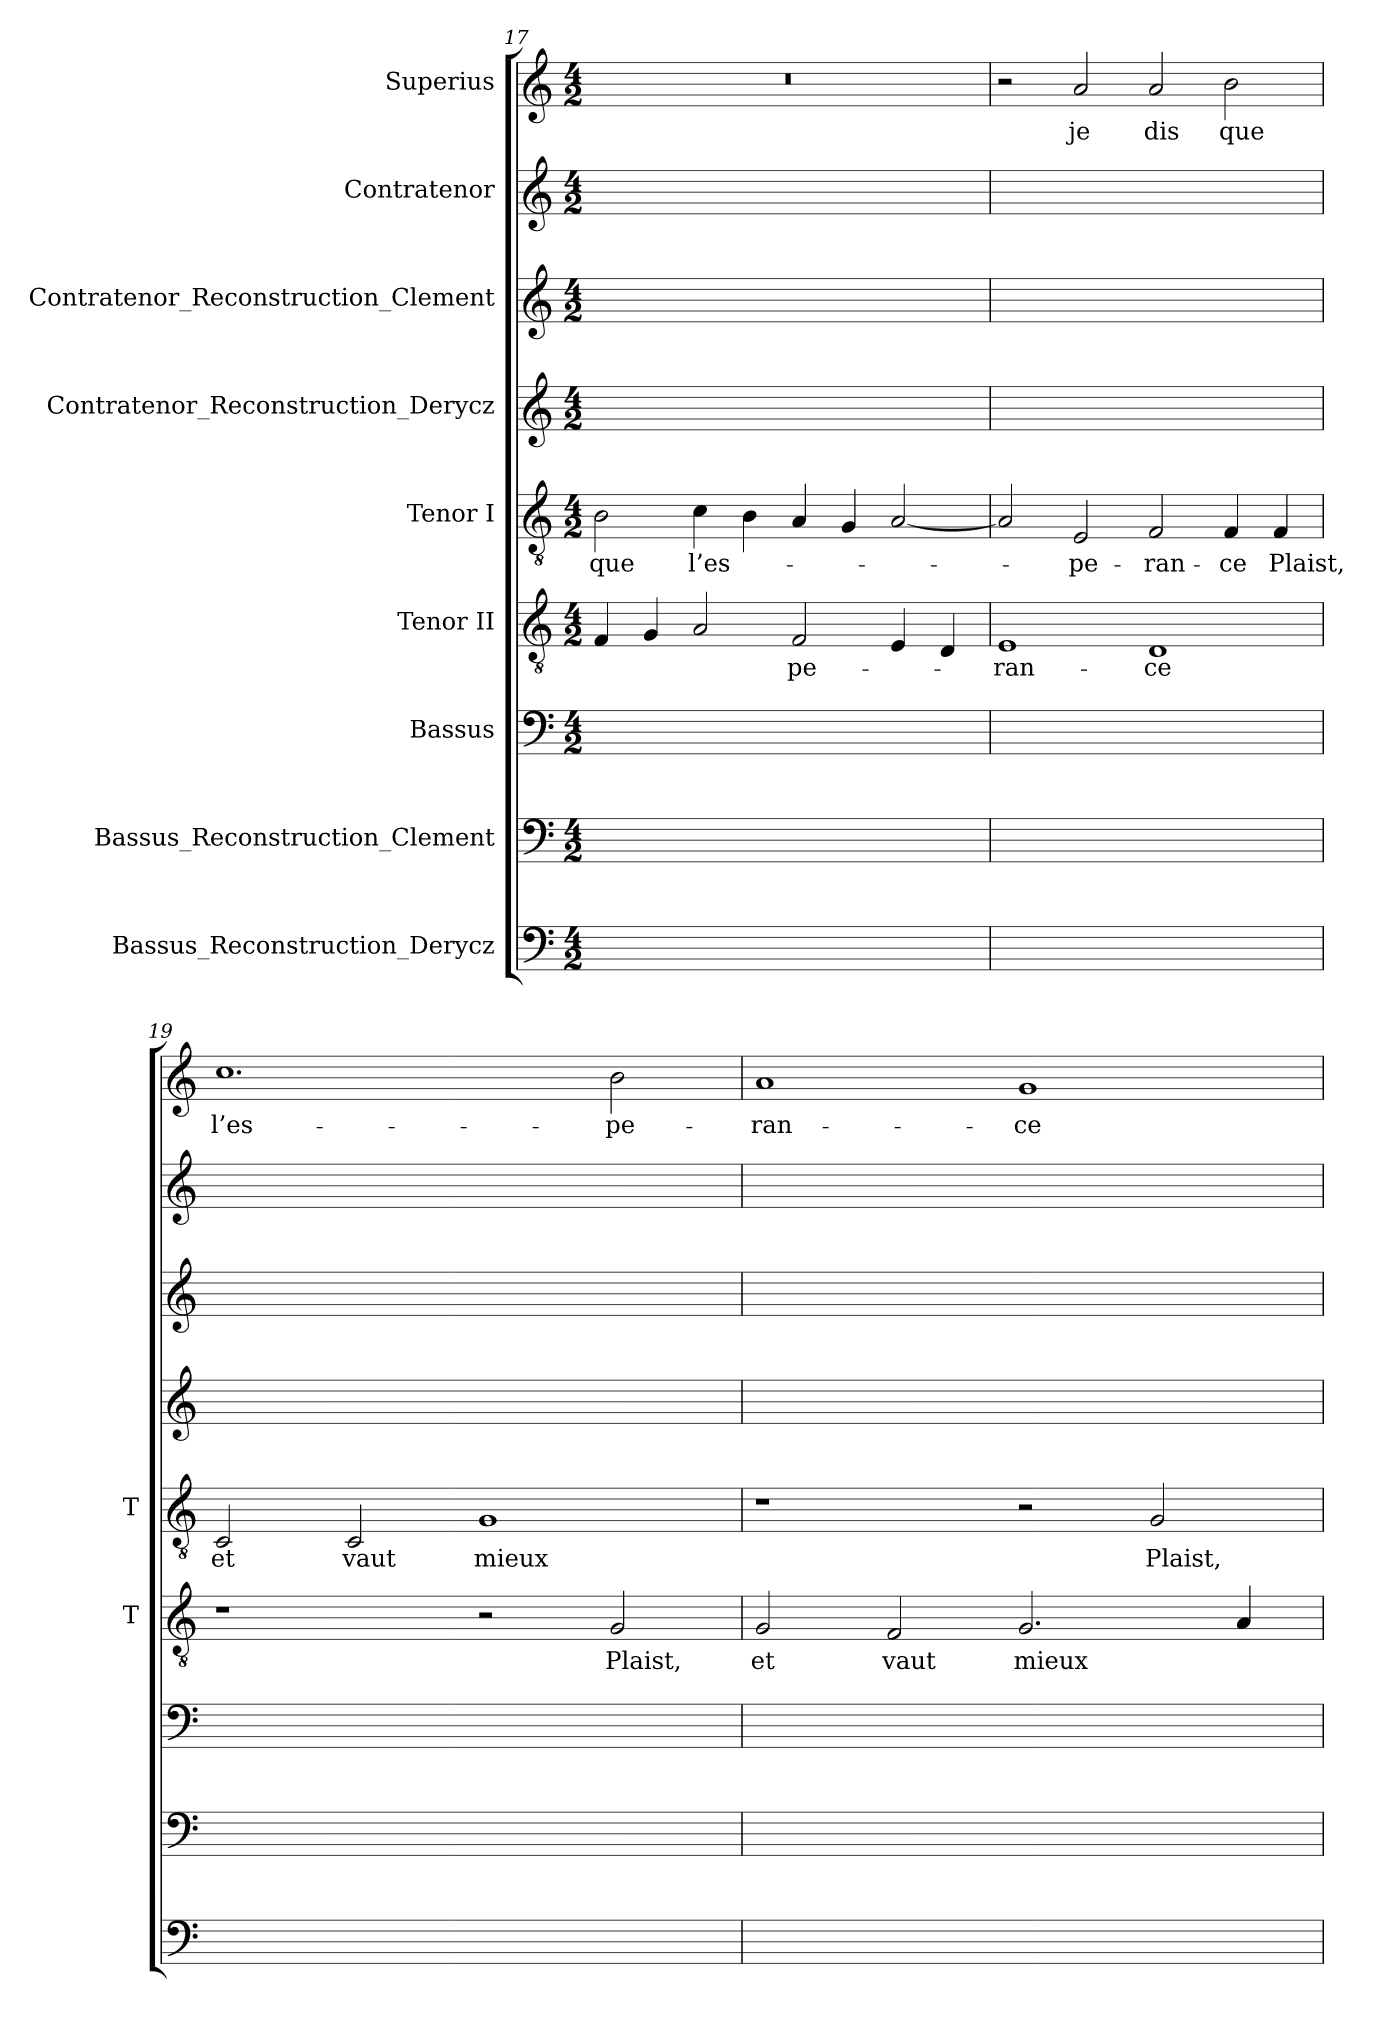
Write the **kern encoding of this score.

**kern	**kern	**kern	**kern	**text	**kern	**text	**kern	**kern	**kern	**kern	**text
*part9	*part8	*part7	*part6	*part6	*part5	*part5	*part4	*part3	*part2	*part1	*part1
*staff9	*staff8	*staff7	*staff6	*staff6	*staff5	*staff5	*staff4	*staff3	*staff2	*staff1	*staff1
*I"Bassus_Reconstruction_Derycz	*I"Bassus_Reconstruction_Clement	*I"Bassus	*I"Tenor II	*	*I"Tenor I	*	*I"Contratenor_Reconstruction_Derycz	*I"Contratenor_Reconstruction_Clement	*I"Contratenor	*I"Superius	*
*	*	*	*I'T	*	*I'T	*	*	*	*	*	*
*clefF4	*clefF4	*clefF4	*clefGv2	*	*clefGv2	*	*clefG2	*clefG2	*clefG2	*clefG2	*
*k[]	*k[]	*k[]	*k[]	*	*k[]	*	*k[]	*k[]	*k[]	*k[]	*
*M4/2	*M4/2	*M4/2	*M4/2	*	*M4/2	*	*M4/2	*M4/2	*M4/2	*M4/2	*
=17	=17	=17	=17	=17	=17	=17	=17	=17	=17	=17	=17
0ryy	0ryy	0ryy	4F	.	2B	-que	0ryy	0ryy	0ryy	0r	.
.	.	.	4G	.	.	.	.	.	.	.	.
.	.	.	2A	.	4c	l’es-	.	.	.	.	.
.	.	.	.	.	4B	.	.	.	.	.	.
.	.	.	2F	pe-	4A	.	.	.	.	.	.
.	.	.	.	.	4G	.	.	.	.	.	.
.	.	.	4E	.	[2A	.	.	.	.	.	.
.	.	.	4D	.	.	.	.	.	.	.	.
=18	=18	=18	=18	=18	=18	=18	=18	=18	=18	=18	=18
0ryy	0ryy	0ryy	1E	ran-	2A]	.	0ryy	0ryy	0ryy	2r	.
.	.	.	.	.	2E	pe-	.	.	.	2a	-je
.	.	.	1D	-ce	2F	ran-	.	.	.	2a	-dis
.	.	.	.	.	4F	-ce	.	.	.	2b	-que
.	.	.	.	.	4F	-Plaist,	.	.	.	.	.
=19	=19	=19	=19	=19	=19	=19	=19	=19	=19	=19	=19
0ryy	0ryy	0ryy	1r	.	2C	-et	0ryy	0ryy	0ryy	1.cc	l’es-
.	.	.	.	.	2C	-vaut	.	.	.	.	.
.	.	.	2r	.	1G	-mieux	.	.	.	.	.
.	.	.	2G	-Plaist,	.	.	.	.	.	2b	pe-
=20	=20	=20	=20	=20	=20	=20	=20	=20	=20	=20	=20
0ryy	0ryy	0ryy	2G	-et	1r	.	0ryy	0ryy	0ryy	1a	ran-
.	.	.	2F	-vaut	.	.	.	.	.	.	.
.	.	.	2.G	-mieux	2r	.	.	.	.	1g	-ce
.	.	.	.	.	2G	-Plaist,	.	.	.	.	.
.	.	.	4A	.	.	.	.	.	.	.	.
=	=	=	=	=	=	=	=	=	=	=	=
*-	*-	*-	*-	*-	*-	*-	*-	*-	*-	*-	*-
